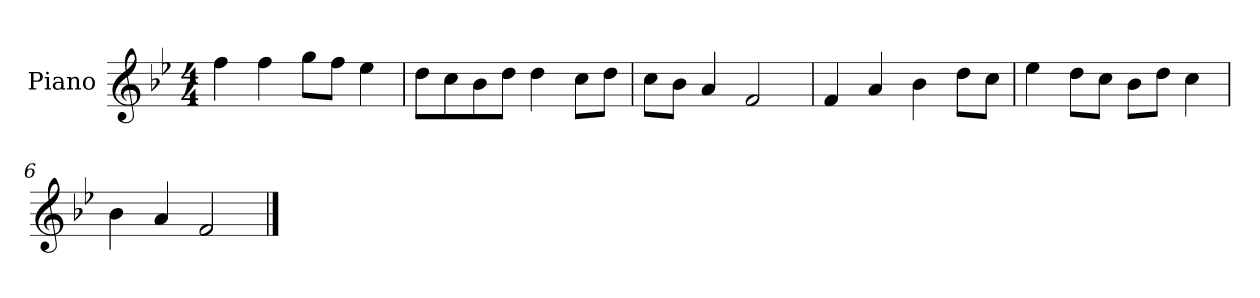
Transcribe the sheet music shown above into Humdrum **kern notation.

**kern
*part1
*staff1
*I"Piano
*I'P-no
*clefG2
*k[b-e-]
*M4/4
*MM90
=1
4ff\
4ff\
8gg\L
8ff\J
4ee-\
=2
8dd\L
8cc\
8b-\
8dd\J
4dd\
8cc\L
8dd\J
=3
8cc\L
8b-\J
4a/
2f/
=4
4f/
4a/
4b-\
8dd\L
8cc\J
=5
4ee-\
8dd\L
8cc\J
8b-\L
8dd\J
4cc\
=6
4b-\
4a/
2f/
==
*-
